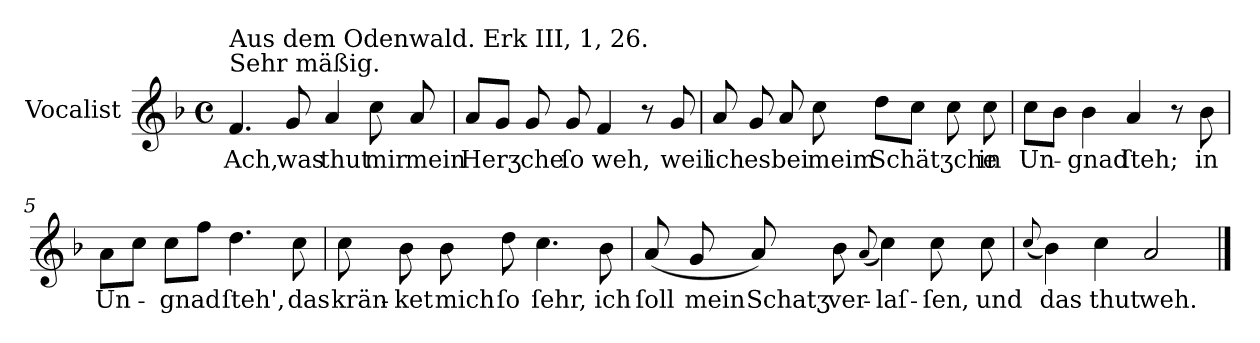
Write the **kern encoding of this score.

**kern	**text
*part1	*part1
*staff1	*staff1
*I"Vocalist	*
*k[b-]	*
*F:	*
*M4/4	*
*met(c)	*
=1	=1
!LO:TX:a:t=Sehr mäßig.	!
!LO:TX:a:t=Aus dem Odenwald. Erk III, 1, 26.	!
4.f	Ach,
8g	was
4a	thut
8cc	mir
8a	mein
=2	=2
8aL	Herʒ-
8gJ	.
8g	-che
8g	ſo
4f	weh,
8r	.
8g	weil
=3	=3
8a	ich
8g	es
8a	bei
8cc	meim
8ddL	Schätʒche
8ccJ	.
8cc	.
8cc	in
=4	=4
8ccL	Un-
8b-J	.
4b-	-gnad
4a	ſteh;
8r	.
8b-	in
=5	=5
8aL	Un-
8ccJ	.
8ccL	-gnad
8ffJ	.
4.dd	ſteh',
8cc	das
=6	=6
8cc	krän-
8b-	-ket
8b-	mich
8dd	ſo
4.cc	ſehr,
8b-	ich
=7	=7
(8a	ſoll
8g	mein
8a)	Schatʒ
8b-	ver-
(8qqa	.
4cc)	-laſ-
8cc	-ſen,
8cc	und
=8	=8
(8qqcc	.
4b-)	das
4cc	thut
2a	weh.
==	==
*-	*-
